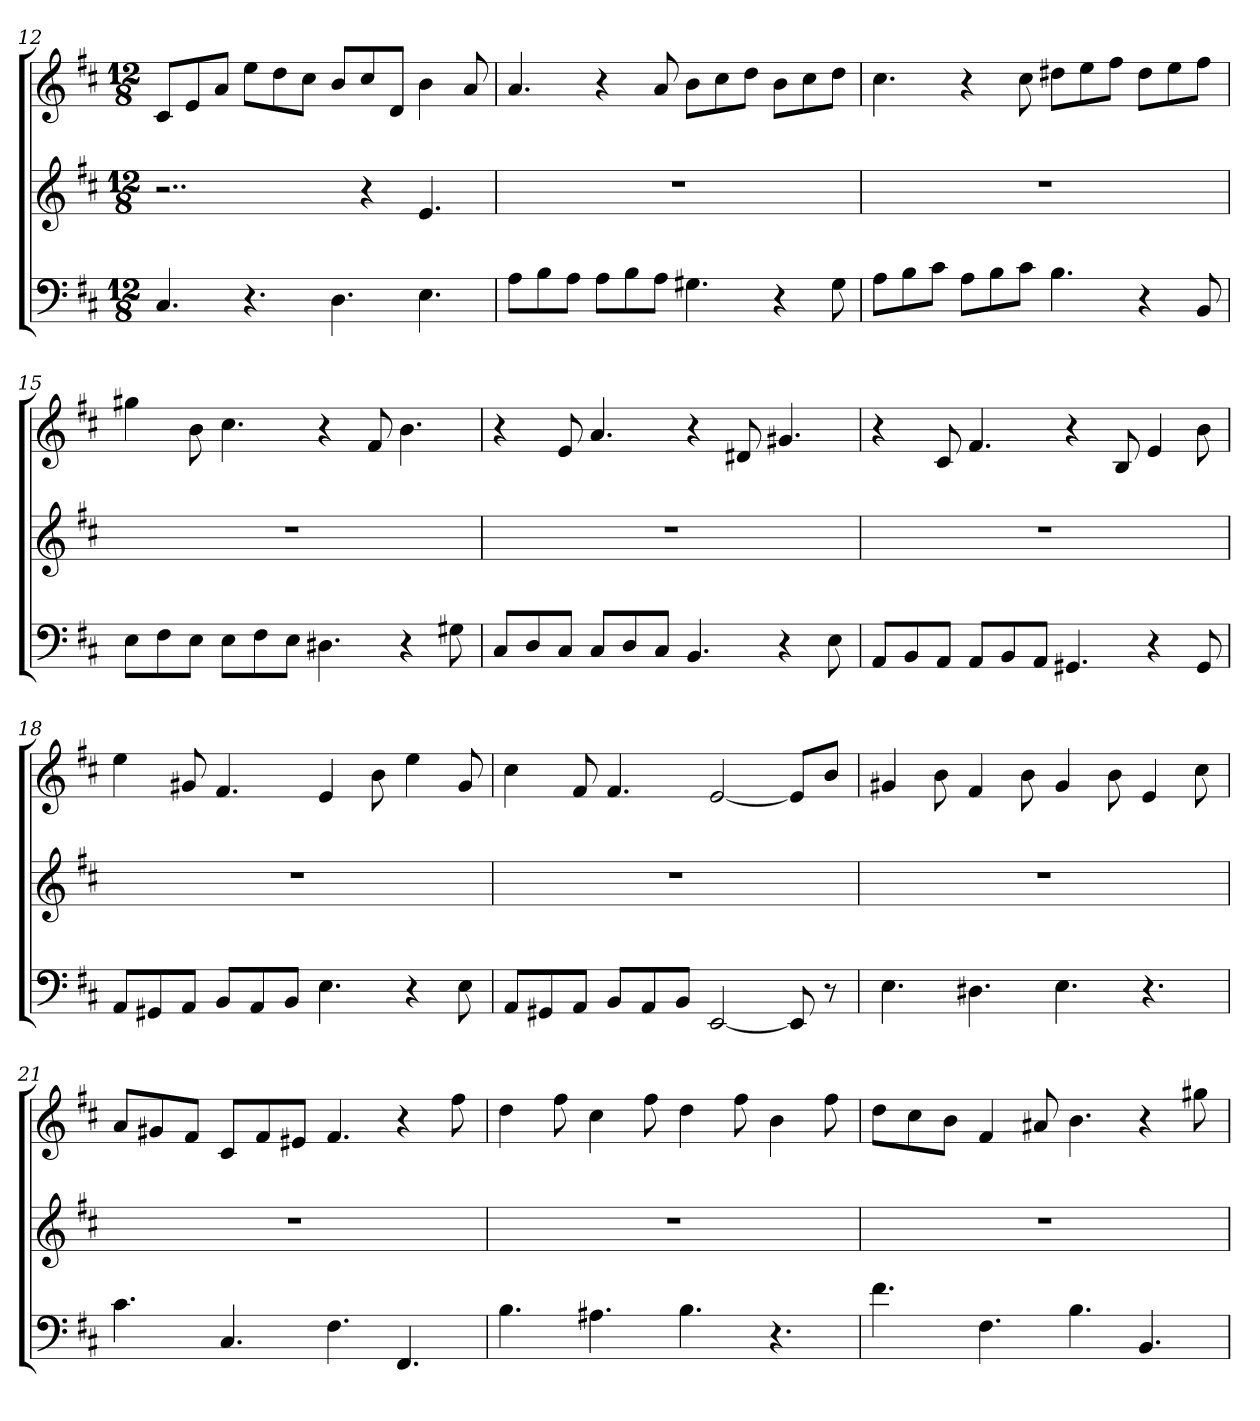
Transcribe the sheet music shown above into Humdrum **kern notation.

**kern	**kern	**kern
*part3	*part2	*part1
*staff3	*staff2	*staff1
*k[f#c#]	*k[f#c#]	*k[f#c#]
*D:	*D:	*D:
*M12/8	*M12/8	*M12/8
=12	=12	=12
4.C#	2..r	8c#L
.	.	8e
.	.	8aJ
4.r	.	8eeL
.	.	8dd
.	.	8cc#J
4.D	.	8bL
.	4r	8cc#
.	.	8dJ
4.E	4.e	4b
.	.	8a
=13	=13	=13
8AL	1.r	4.a
8B	.	.
8AJ	.	.
8AL	.	4r
8B	.	.
8AJ	.	8a
4.G#X	.	8bL
.	.	8cc#
.	.	8ddJ
4r	.	8bL
.	.	8cc#
8G#	.	8ddJ
=14	=14	=14
8AL	1.r	4.cc#
8B	.	.
8c#J	.	.
8AL	.	4r
8B	.	.
8c#J	.	8cc#
4.B	.	8dd#XL
.	.	8ee
.	.	8ff#J
4r	.	8dd#L
.	.	8ee
8BB	.	8ff#J
=15	=15	=15
8EL	1.r	4gg#X
8F#	.	.
8EJ	.	8b
8EL	.	4.cc#
8F#	.	.
8EJ	.	.
4.D#X	.	4r
.	.	8f#
4r	.	4.b
8G#X	.	.
=16	=16	=16
8C#L	1.r	4r
8D	.	.
8C#J	.	8e
8C#L	.	4.a
8D	.	.
8C#J	.	.
4.BB	.	4r
.	.	8d#X
4r	.	4.g#X
8E	.	.
=17	=17	=17
8AAL	1.r	4r
8BB	.	.
8AAJ	.	8c#
8AAL	.	4.f#
8BB	.	.
8AAJ	.	.
4.GG#X	.	4r
.	.	8B
4r	.	4e
8GG#	.	8b
=18	=18	=18
8AAL	1.r	4ee
8GG#X	.	.
8AAJ	.	8g#X
8BBL	.	4.f#
8AA	.	.
8BBJ	.	.
4.E	.	4e
.	.	8b
4r	.	4ee
8E	.	8g#
=19	=19	=19
8AAL	1.r	4cc#
8GG#X	.	.
8AAJ	.	8f#
8BBL	.	4.f#
8AA	.	.
8BBJ	.	.
[2EE	.	[2e
8EE]	.	8eL]
8r	.	8bJ
=20	=20	=20
4.E	1.r	4g#X
.	.	8b
4.D#X	.	4f#
.	.	8b
4.E	.	4g#
.	.	8b
4.r	.	4e
.	.	8cc#
=21	=21	=21
4.c#	1.r	8aL
.	.	8g#X
.	.	8f#J
4.C#	.	8c#L
.	.	8f#
.	.	8e#XJ
4.F#	.	4.f#
4.FF#	.	4r
.	.	8ff#
=22	=22	=22
4.B	1.r	4dd
.	.	8ff#
4.A#X	.	4cc#
.	.	8ff#
4.B	.	4dd
.	.	8ff#
4.r	.	4b
.	.	8ff#
=23	=23	=23
4.f#	1.r	8ddL
.	.	8cc#
.	.	8bJ
4.F#	.	4f#
.	.	8a#X
4.B	.	4.b
4.BB	.	4r
.	.	8gg#X
=	=	=
*-	*-	*-
